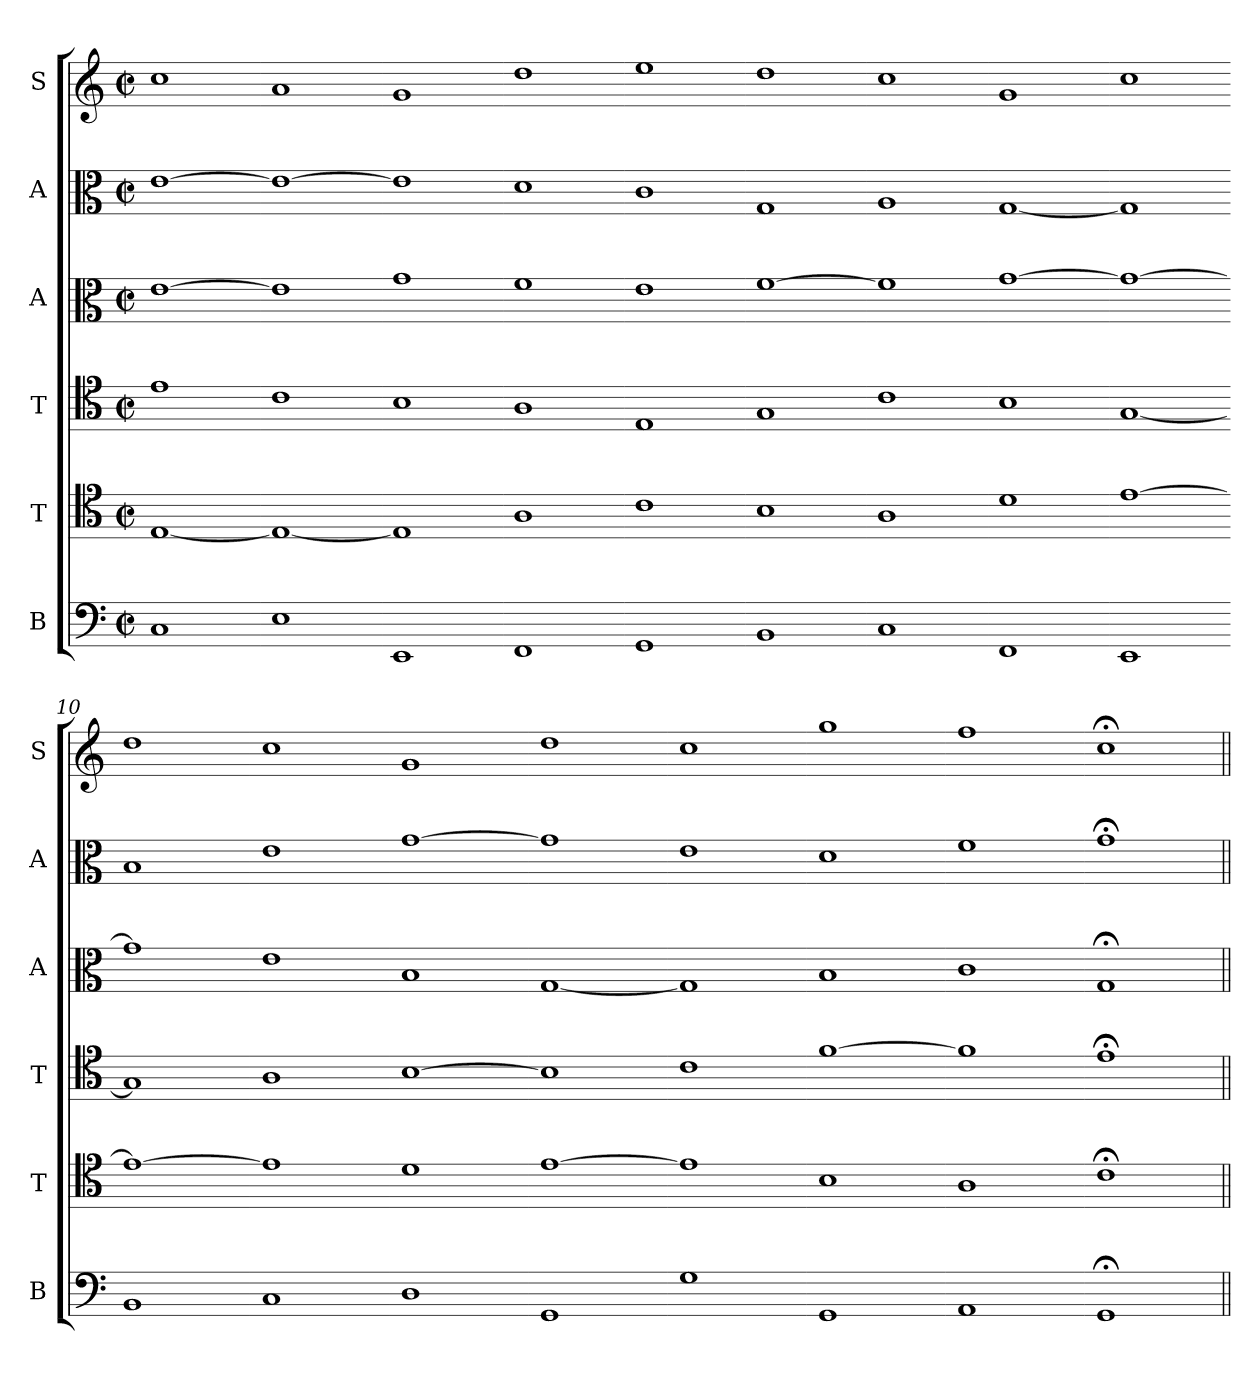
**kern	**kern	**kern	**kern	**kern	**kern
*part6	*part5	*part4	*part3	*part2	*part1
*staff6	*staff5	*staff4	*staff3	*staff2	*staff1
*I"B	*I"T	*I"T	*I"A	*I"A	*I"S
*I'B	*I'T	*I'T	*I'A	*I'A	*I'S
*clefF4	*clefC4	*clefC4	*clefC3	*clefC3	*clefG2
*k[]	*k[]	*k[]	*k[]	*k[]	*k[]
*M2/2	*M2/2	*M2/2	*M2/2	*M2/2	*M2/2
*met(c|)	*met(c|)	*met(c|)	*met(c|)	*met(c|)	*met(c|)
*MM208	*MM208	*MM208	*MM208	*MM208	*MM208
=1	=1	=1	=1	=1	=1
1C	[1E	1e	[1e	[1e	1cc
=2-	=2-	=2-	=2-	=2-	=2-
1E	1E_	1c	1e]	1e_	1a
=3-	=3-	=3-	=3-	=3-	=3-
1EE	1E]	1B	1g	1e]	1g
=4-	=4-	=4-	=4-	=4-	=4-
1FF	1A	1A	1f	1d	1dd
=5-	=5-	=5-	=5-	=5-	=5-
1GG	1c	1E	1e	1c	1ee
=6-	=6-	=6-	=6-	=6-	=6-
1BB	1B	1G	[1f	1G	1dd
=7-	=7-	=7-	=7-	=7-	=7-
1C	1A	1c	1f]	1A	1cc
=8-	=8-	=8-	=8-	=8-	=8-
1FF	1d	1B	[1g	[1G	1g
=9-	=9-	=9-	=9-	=9-	=9-
1EE	[1e	[1G	1g_	1G]	1cc
=10-	=10-	=10-	=10-	=10-	=10-
1BB	1e_	1G]	1g]	1B	1dd
=11-	=11-	=11-	=11-	=11-	=11-
1C	1e]	1A	1e	1e	1cc
=12-	=12-	=12-	=12-	=12-	=12-
1D	1d	[1B	1B	[1g	1g
=13-	=13-	=13-	=13-	=13-	=13-
1GG	[1e	1B]	[1G	1g]	1dd
=14-	=14-	=14-	=14-	=14-	=14-
1G	1e]	1c	1G]	1e	1cc
=15-	=15-	=15-	=15-	=15-	=15-
1GG	1B	[1f	1B	1d	1gg
=16-	=16-	=16-	=16-	=16-	=16-
1AA	1A	1f]	1c	1f	1ff
=17-	=17-	=17-	=17-	=17-	=17-
1GG;<	1c;<	1e;<	1G;<	1g;	1cc;<
=||	=||	=||	=||	=||	=||
*-	*-	*-	*-	*-	*-
